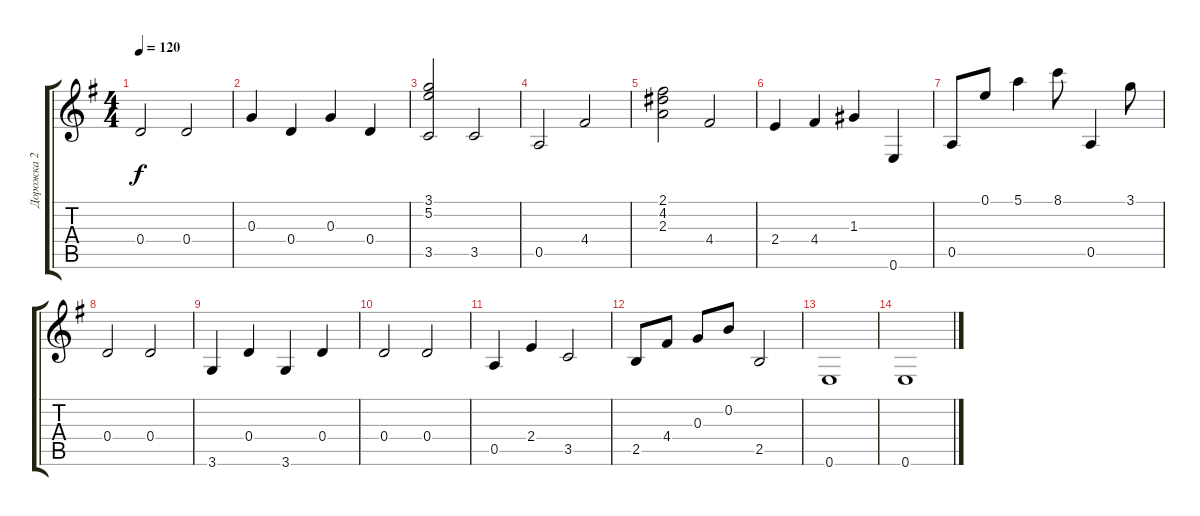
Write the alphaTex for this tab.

\track ("Дорожка 2" "Дорожка 2") {instrument acousticguitarnylon}
\staff {score tabs}
\tuning (E4 B3 G3 D3 A2 E2) {hide}
\ts (4 4)
\tempo 120
\clef g2
\ks g
0.4.2{dy f} 0.4.2 |
0.3.4 0.4.4 0.3.4 0.4.4 |
(3.1 5.2 3.5).2 3.5.2 |
0.5.2 4.4.2 |
(2.1 4.2 2.3).2 4.4.2 |
2.4.4 4.4.4 1.3.4 0.6.4 |
0.5.8 0.1.8 5.1.4 8.1.8 0.5.4 3.1.8 |
0.4.2 0.4.2 |
3.6.4 0.4.4 3.6.4 0.4.4 |
0.4.2 0.4.2 |
0.5.4 2.4.4 3.5.2 |
2.5.8 4.4.8 0.3.8 0.2.8 2.5.2 |
0.6.1 |
0.6.1
